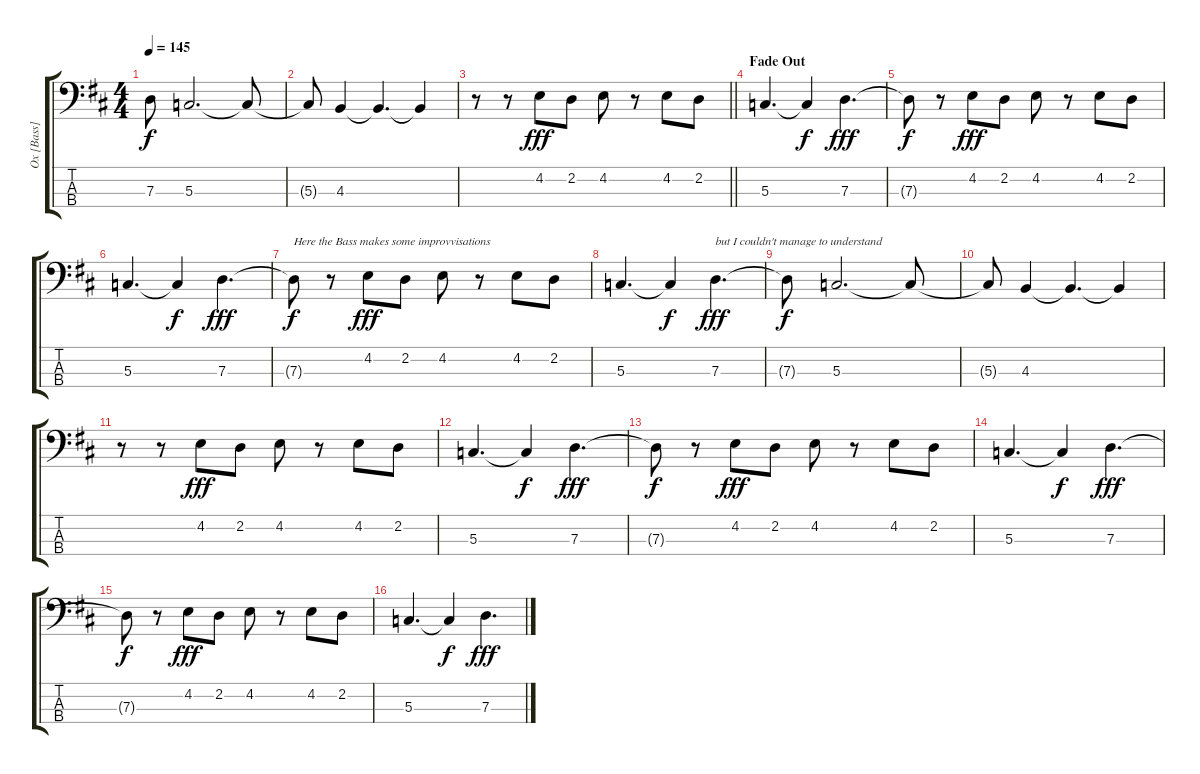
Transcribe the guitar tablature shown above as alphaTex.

\track ("Ox [Bass]" "Ox [Bass]") {instrument electricbasspick}
\staff {score tabs}
\tuning (F2 C2 G1 D1) {hide}
\ts (4 4)
\tempo 145
\clef f4
\ks d
7.3{t}.8{dy f} 5.3.2{d} 5.3{t}.8 |
5.3{t}.8 4.3.4 4.3{t}.4{d} 4.3{t}.4 |
\barLineRight lightlight
r.8 r.8 4.2.8{dy fff} 2.2.8 4.2.8 r.8 4.2.8 2.2.8 |
\section ("" "Fade Out")
5.3.4{d} 5.3{t}.4{dy f} 7.3.4{d dy fff} |
7.3{t}.8{dy f} r.8 4.2.8{dy fff} 2.2.8 4.2.8 r.8 4.2.8 2.2.8 |
5.3.4{d} 5.3{t}.4{dy f} 7.3.4{d dy fff} |
7.3{t}.8{txt "Here the Bass makes some improvvisations" dy f} r.8 4.2.8{dy fff} 2.2.8 4.2.8 r.8 4.2.8 2.2.8 |
5.3.4{d} 5.3{t}.4{dy f} 7.3.4{d txt "but I couldn't manage to understand" dy fff} |
7.3{t}.8{dy f} 5.3.2{d} 5.3{t}.8 |
5.3{t}.8 4.3.4 4.3{t}.4{d} 4.3{t}.4 |
r.8 r.8 4.2.8{dy fff} 2.2.8 4.2.8 r.8 4.2.8 2.2.8 |
5.3.4{d} 5.3{t}.4{dy f} 7.3.4{d dy fff} |
7.3{t}.8{dy f} r.8 4.2.8{dy fff} 2.2.8 4.2.8 r.8 4.2.8 2.2.8 |
5.3.4{d} 5.3{t}.4{dy f} 7.3.4{d dy fff} |
7.3{t}.8{dy f} r.8 4.2.8{dy fff} 2.2.8 4.2.8 r.8 4.2.8 2.2.8 |
5.3.4{d} 5.3{t}.4{dy f} 7.3.4{d dy fff}
